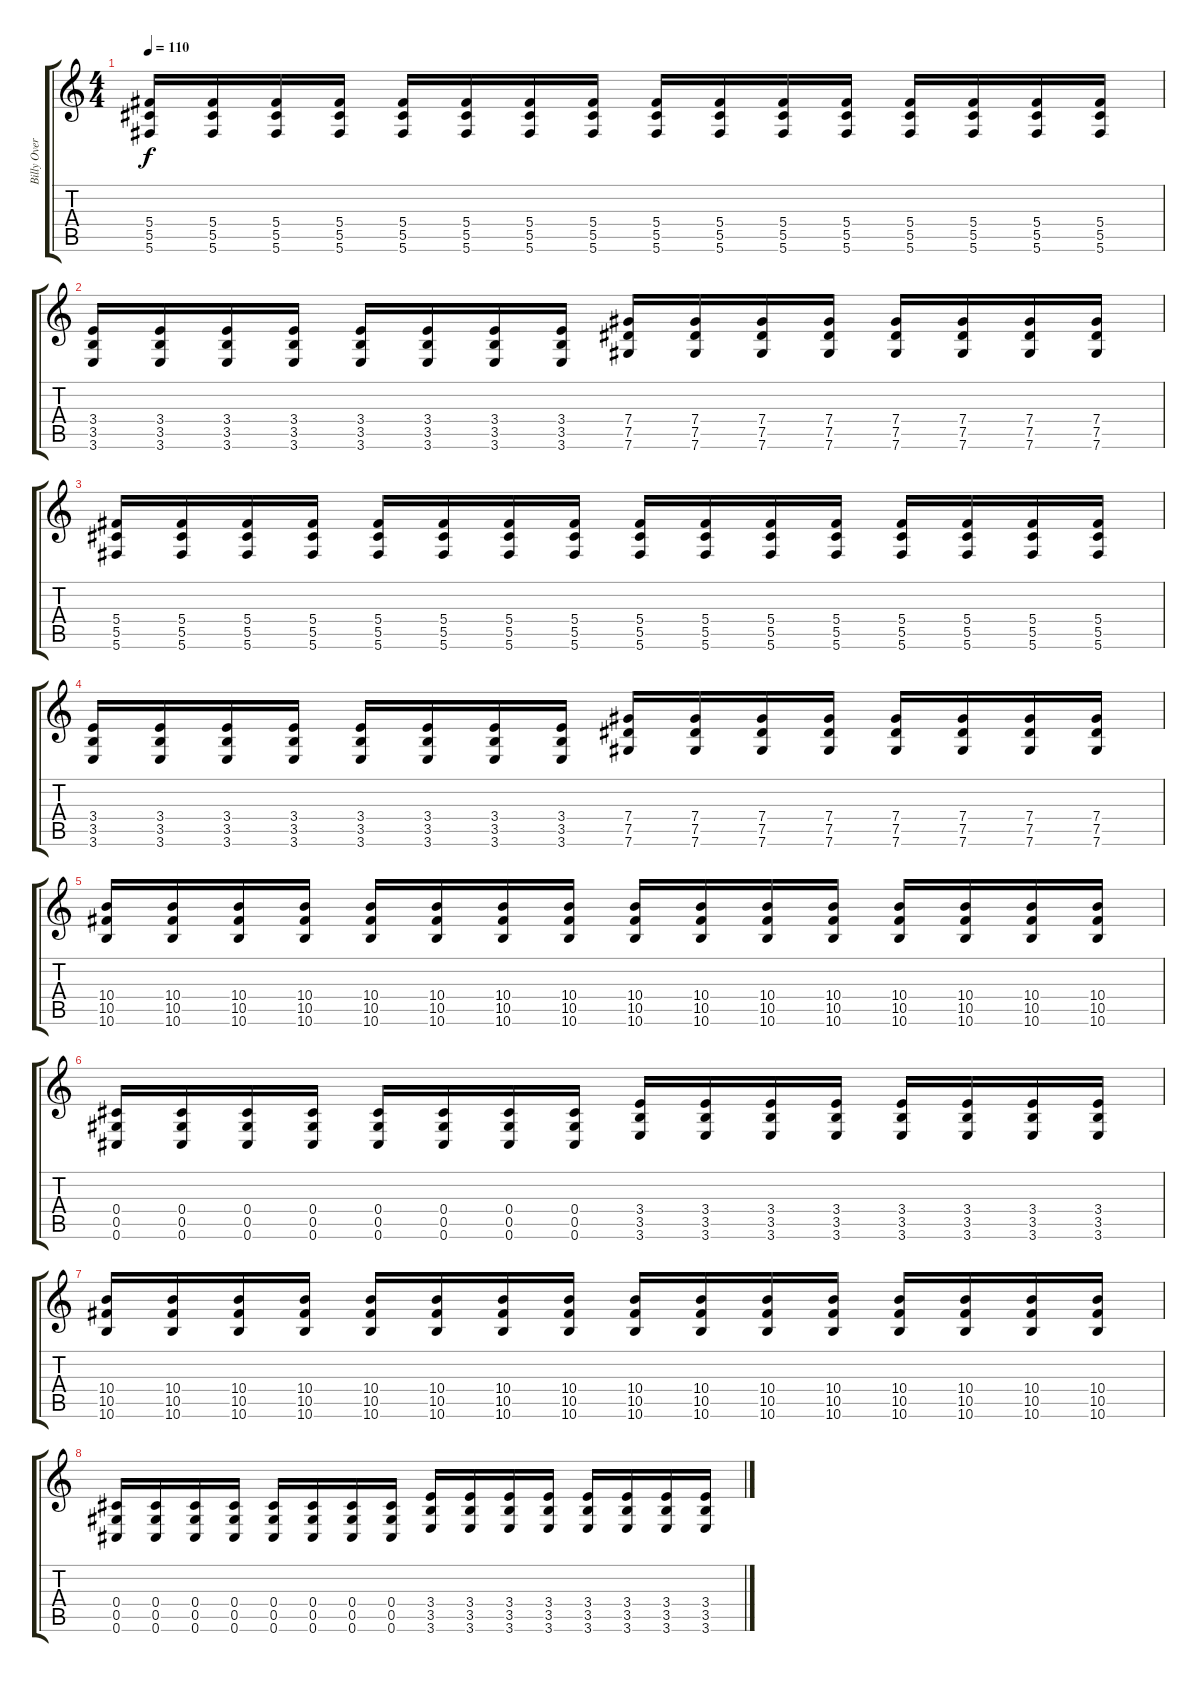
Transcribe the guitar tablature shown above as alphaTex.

\track ("Billy Overdubs" "Billy Over") {instrument distortionguitar}
\staff {score tabs}
\tuning (Eb4 Bb3 Gb3 Db3 Ab2 Db2) {hide}
\ts (4 4)
\tempo 110
\clef g2
\ks c
(5.4 5.5 5.6).16{dy f} (5.4 5.5 5.6).16 (5.4 5.5 5.6).16 (5.4 5.5 5.6).16 (5.4 5.5 5.6).16 (5.4 5.5 5.6).16 (5.4 5.5 5.6).16 (5.4 5.5 5.6).16 (5.4 5.5 5.6).16 (5.4 5.5 5.6).16 (5.4 5.5 5.6).16 (5.4 5.5 5.6).16 (5.4 5.5 5.6).16 (5.4 5.5 5.6).16 (5.4 5.5 5.6).16 (5.4 5.5 5.6).16 |
(3.4 3.5 3.6).16 (3.4 3.5 3.6).16 (3.4 3.5 3.6).16 (3.4 3.5 3.6).16 (3.4 3.5 3.6).16 (3.4 3.5 3.6).16 (3.4 3.5 3.6).16 (3.4 3.5 3.6).16 (7.4 7.5 7.6).16 (7.4 7.5 7.6).16 (7.4 7.5 7.6).16 (7.4 7.5 7.6).16 (7.4 7.5 7.6).16 (7.4 7.5 7.6).16 (7.4 7.5 7.6).16 (7.4 7.5 7.6).16 |
(5.4 5.5 5.6).16 (5.4 5.5 5.6).16 (5.4 5.5 5.6).16 (5.4 5.5 5.6).16 (5.4 5.5 5.6).16 (5.4 5.5 5.6).16 (5.4 5.5 5.6).16 (5.4 5.5 5.6).16 (5.4 5.5 5.6).16 (5.4 5.5 5.6).16 (5.4 5.5 5.6).16 (5.4 5.5 5.6).16 (5.4 5.5 5.6).16 (5.4 5.5 5.6).16 (5.4 5.5 5.6).16 (5.4 5.5 5.6).16 |
(3.4 3.5 3.6).16 (3.4 3.5 3.6).16 (3.4 3.5 3.6).16 (3.4 3.5 3.6).16 (3.4 3.5 3.6).16 (3.4 3.5 3.6).16 (3.4 3.5 3.6).16 (3.4 3.5 3.6).16 (7.4 7.5 7.6).16 (7.4 7.5 7.6).16 (7.4 7.5 7.6).16 (7.4 7.5 7.6).16 (7.4 7.5 7.6).16 (7.4 7.5 7.6).16 (7.4 7.5 7.6).16 (7.4 7.5 7.6).16 |
(10.4 10.5 10.6).16 (10.4 10.5 10.6).16 (10.4 10.5 10.6).16 (10.4 10.5 10.6).16 (10.4 10.5 10.6).16 (10.4 10.5 10.6).16 (10.4 10.5 10.6).16 (10.4 10.5 10.6).16 (10.4 10.5 10.6).16 (10.4 10.5 10.6).16 (10.4 10.5 10.6).16 (10.4 10.5 10.6).16 (10.4 10.5 10.6).16 (10.4 10.5 10.6).16 (10.4 10.5 10.6).16 (10.4 10.5 10.6).16 |
(0.4 0.5 0.6).16 (0.4 0.5 0.6).16 (0.4 0.5 0.6).16 (0.4 0.5 0.6).16 (0.4 0.5 0.6).16 (0.4 0.5 0.6).16 (0.4 0.5 0.6).16 (0.4 0.5 0.6).16 (3.4 3.5 3.6).16 (3.4 3.5 3.6).16 (3.4 3.5 3.6).16 (3.4 3.5 3.6).16 (3.4 3.5 3.6).16 (3.4 3.5 3.6).16 (3.4 3.5 3.6).16 (3.4 3.5 3.6).16 |
(10.4 10.5 10.6).16 (10.4 10.5 10.6).16 (10.4 10.5 10.6).16 (10.4 10.5 10.6).16 (10.4 10.5 10.6).16 (10.4 10.5 10.6).16 (10.4 10.5 10.6).16 (10.4 10.5 10.6).16 (10.4 10.5 10.6).16 (10.4 10.5 10.6).16 (10.4 10.5 10.6).16 (10.4 10.5 10.6).16 (10.4 10.5 10.6).16 (10.4 10.5 10.6).16 (10.4 10.5 10.6).16 (10.4 10.5 10.6).16 |
(0.4 0.5 0.6).16 (0.4 0.5 0.6).16 (0.4 0.5 0.6).16 (0.4 0.5 0.6).16 (0.4 0.5 0.6).16 (0.4 0.5 0.6).16 (0.4 0.5 0.6).16 (0.4 0.5 0.6).16 (3.4 3.5 3.6).16 (3.4 3.5 3.6).16 (3.4 3.5 3.6).16 (3.4 3.5 3.6).16 (3.4 3.5 3.6).16 (3.4 3.5 3.6).16 (3.4 3.5 3.6).16 (3.4 3.5 3.6).16
